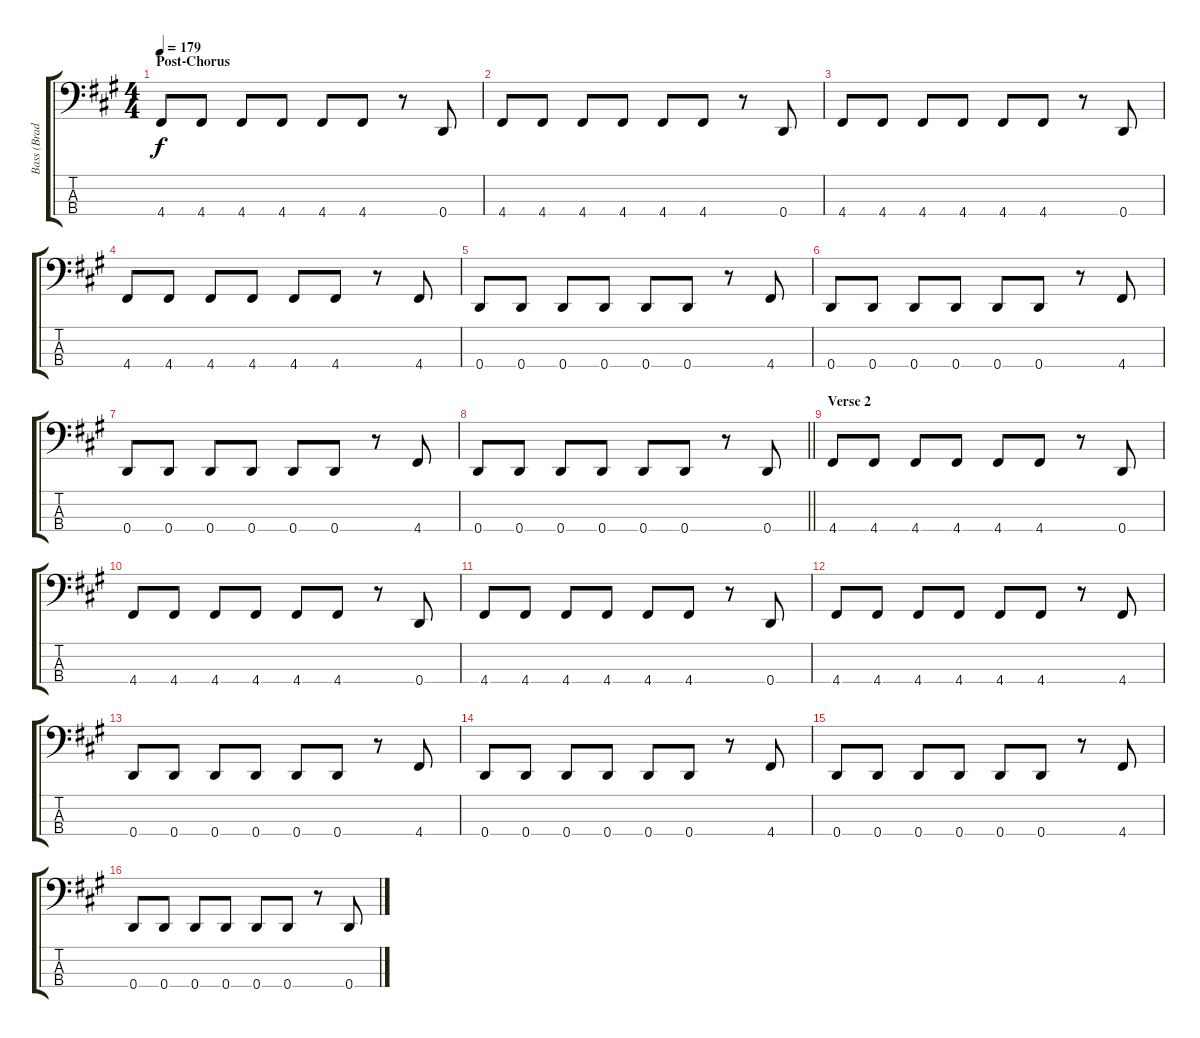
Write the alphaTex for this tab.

\track ("Bass (Brad Walst)" "Bass (Brad") {instrument electricbassfinger}
\staff {score tabs}
\tuning (G2 D2 A1 D1) {hide}
\ts (4 4)
\section ("" "Post-Chorus")
\tempo 179
\clef f4
\ks f#minor
4.4.8{dy f} 4.4.8 4.4.8 4.4.8 4.4.8 4.4.8 r.8 0.4.8 |
4.4.8 4.4.8 4.4.8 4.4.8 4.4.8 4.4.8 r.8 0.4.8 |
4.4.8 4.4.8 4.4.8 4.4.8 4.4.8 4.4.8 r.8 0.4.8 |
4.4.8 4.4.8 4.4.8 4.4.8 4.4.8 4.4.8 r.8 4.4.8 |
0.4.8 0.4.8 0.4.8 0.4.8 0.4.8 0.4.8 r.8 4.4.8 |
0.4.8 0.4.8 0.4.8 0.4.8 0.4.8 0.4.8 r.8 4.4.8 |
0.4.8 0.4.8 0.4.8 0.4.8 0.4.8 0.4.8 r.8 4.4.8 |
\barLineRight lightlight
0.4.8 0.4.8 0.4.8 0.4.8 0.4.8 0.4.8 r.8 0.4.8 |
\section ("" "Verse 2")
4.4.8 4.4.8 4.4.8 4.4.8 4.4.8 4.4.8 r.8 0.4.8 |
4.4.8 4.4.8 4.4.8 4.4.8 4.4.8 4.4.8 r.8 0.4.8 |
4.4.8 4.4.8 4.4.8 4.4.8 4.4.8 4.4.8 r.8 0.4.8 |
4.4.8 4.4.8 4.4.8 4.4.8 4.4.8 4.4.8 r.8 4.4.8 |
0.4.8 0.4.8 0.4.8 0.4.8 0.4.8 0.4.8 r.8 4.4.8 |
0.4.8 0.4.8 0.4.8 0.4.8 0.4.8 0.4.8 r.8 4.4.8 |
0.4.8 0.4.8 0.4.8 0.4.8 0.4.8 0.4.8 r.8 4.4.8 |
0.4.8 0.4.8 0.4.8 0.4.8 0.4.8 0.4.8 r.8 0.4.8
